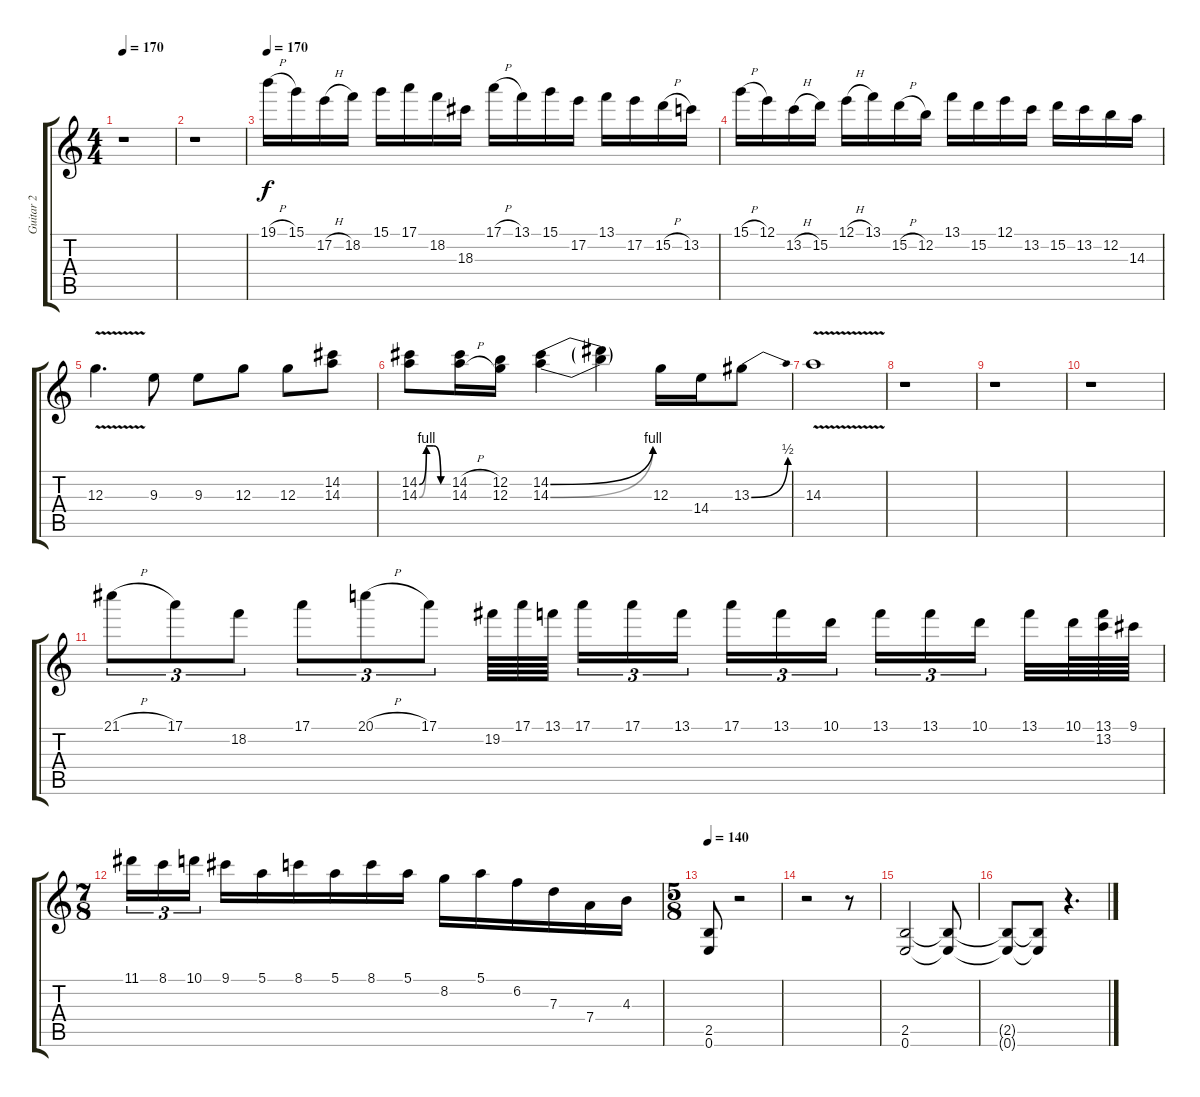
\track ("Guitar 2" "Guitar 2") {instrument distortionguitar}
\staff {score tabs}
\tuning (E4 B3 G3 D3 A2 E2) {hide}
\ts (4 4)
\tempo 170
\clef g2
\ks c
r.1{dy f} |
r.1 |
\tempo 170
19.1{h}.16 15.1.16 17.2{h}.16 18.2.16 15.1.16 17.1.16 18.2.16 18.3.16 17.1{h}.16 13.1.16 15.1.16 17.2.16 13.1.16 17.2.16 15.2{h}.16 13.2.16 |
15.1{h}.16 12.1.16 13.2{h}.16 15.2.16 12.1{h}.16 13.1.16 15.2{h}.16 12.2.16 13.1.16 15.2.16 12.1.16 13.2.16 15.2.16 13.2.16 12.2.16 14.3.16 |
12.3{v}.4{d} 9.3.8 9.3.8 12.3.8 12.3.8 (14.2 14.3).8 |
(14.2{be (custom 0 0 15 4 30 4 45 0 60 0)} 14.3{be (custom 0 0 15 4 30 4 45 0 60 0)}).8 (14.2{h} 14.3{h}).16 (12.2 12.3).16 (14.2{be (bend 0 0 60 4)} 14.3{be (bend 0 0 60 4)}).4 (14.2{t} 14.3{t}).4 12.3.16 14.4.16 13.3{be (bend 0 0 60 2)}.8 |
14.3{v}.1 |
r.1 |
r.1 |
r.1 |
21.1{h}.8{tu (3 2)} 17.1.8{tu (3 2)} 18.2.8{tu (3 2)} 17.1.8{tu (3 2)} 20.1{h}.8{tu (3 2)} 17.1.8{tu (3 2)} 19.2.64 17.1.64 13.1.64{beam splitsecondary} 17.1.16{tu (3 2)} 17.1.16{tu (3 2)} 13.1.16{tu (3 2) beam splitsecondary} 17.1.16{tu (3 2)} 13.1.16{tu (3 2)} 10.1.16{tu (3 2) beam splitsecondary} 13.1.16{tu (3 2)} 13.1.16{tu (3 2)} 10.1.16{tu (3 2) beam splitsecondary} 13.1.32 10.1.64 (13.1 13.2).64 9.1.64 |
\ts (7 8)
11.1.16{tu (3 2)} 8.1.16{tu (3 2)} 10.1.16{tu (3 2)} 9.1.16 5.1.16 8.1.16 5.1.16 8.1.16 5.1.16 8.2.16 5.1.16 6.2.16 7.3.16 7.4.16 4.3.16 |
\ts (5 8)
\tempo 140
(2.5 0.6).8 r.2 |
r.2 r.8 |
(2.5 0.6).2 (2.5{t} 0.6{t}).8 |
(2.5{t} 0.6{t}).8 (2.5{t} 0.6{t}).8 r.4{d}
